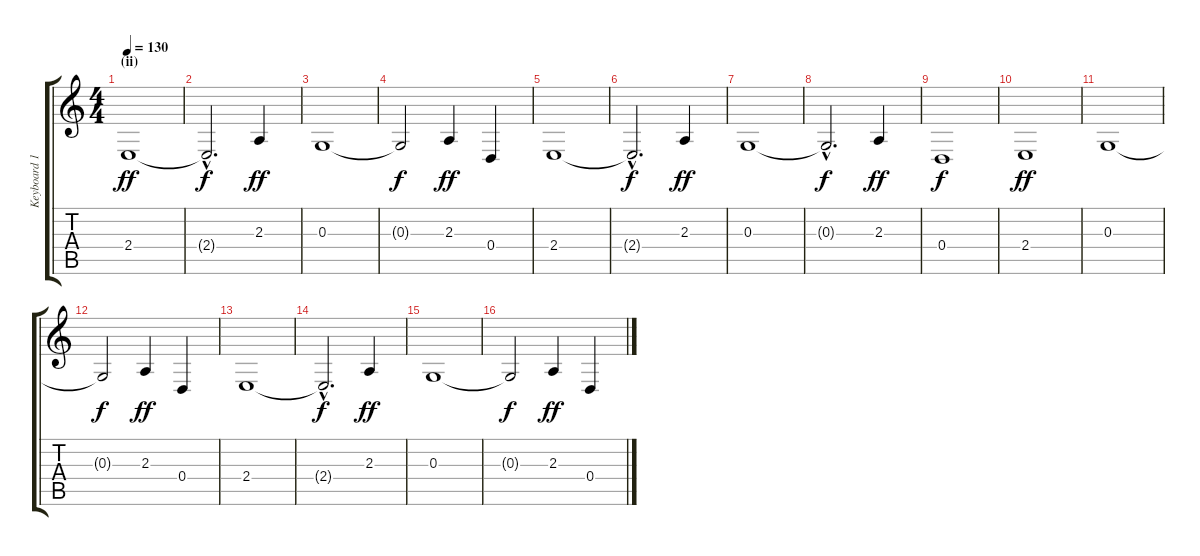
\track ("Keyboard 1" "Keyboard 1") {instrument stringensemble1}
\staff {score tabs}
\tuning (E4 B3 G3 D3 A2 E2) {hide}
\ts (4 4)
\section ("" "(ii)")
\tempo 130
\clef g2
\ks c
2.4.1{dy ff volume 13 balance 16} |
2.4{hac t}.2{d dy f} 2.3.4{dy ff} |
0.3.1 |
0.3{t}.2{dy f} 2.3.4{dy ff} 0.4.4 |
2.4.1 |
2.4{hac t}.2{d dy f} 2.3.4{dy ff} |
0.3.1 |
0.3{hac t}.2{d dy f} 2.3.4{dy ff} |
0.4.1{dy f} |
2.4.1{dy ff} |
0.3.1 |
0.3{t}.2{dy f} 2.3.4{dy ff} 0.4.4 |
2.4.1 |
2.4{hac t}.2{d dy f} 2.3.4{dy ff} |
0.3.1 |
0.3{t}.2{dy f} 2.3.4{dy ff} 0.4.4
